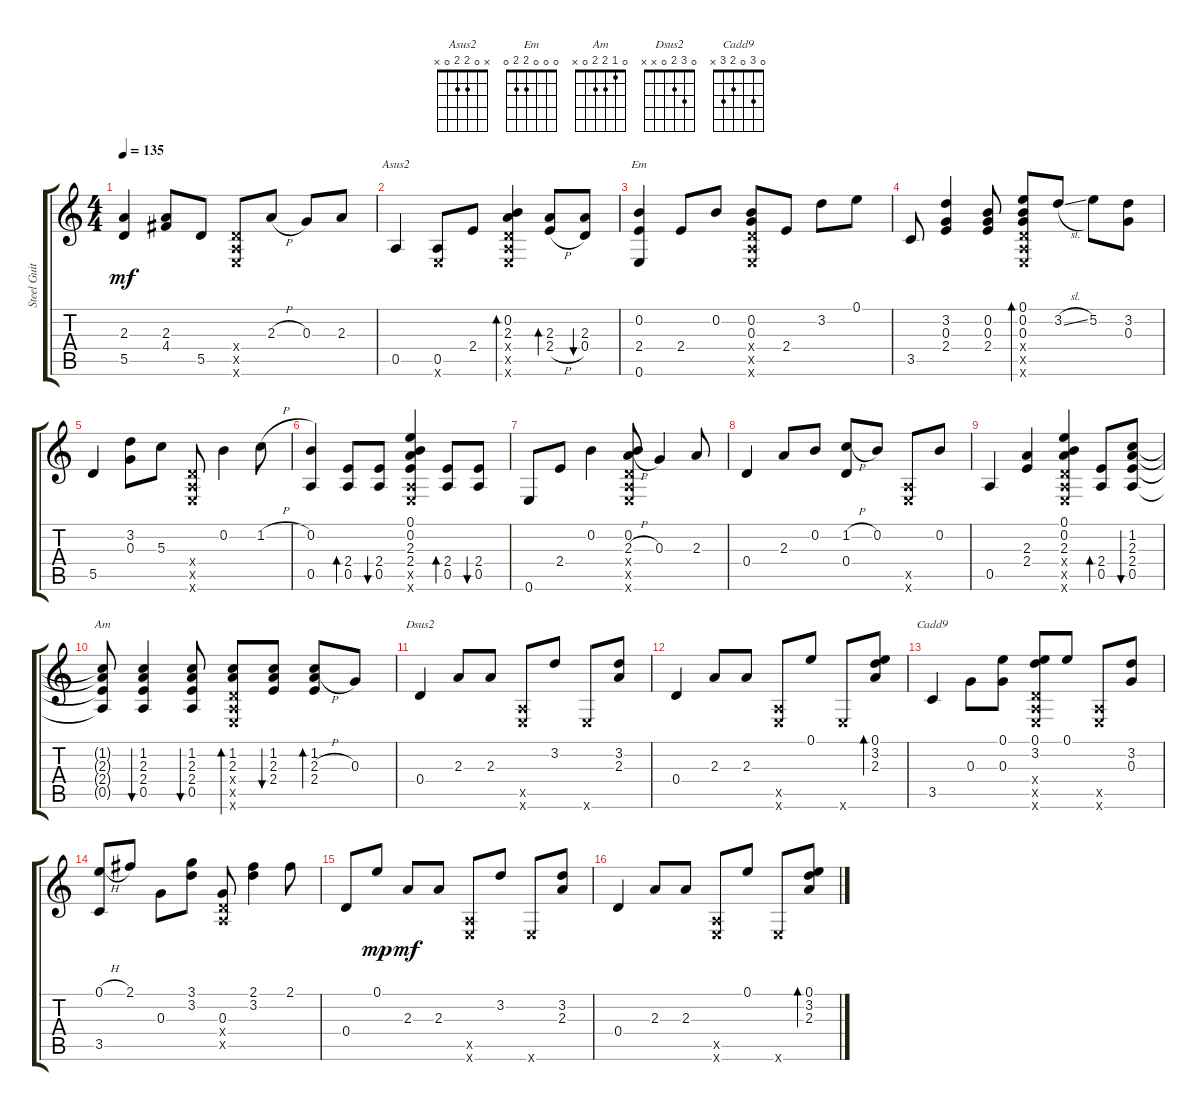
\track ("Steel Guitar" "Steel Guit") {instrument acousticguitarsteel}
\staff {score tabs}
\tuning (E4 B3 G3 D3 A2 E2) {hide}
\chord ("Asus2" x 0 2 2 0 x)
\chord ("Em" 0 0 0 2 2 0)
\chord ("Am" 0 1 2 2 0 x)
\chord ("Dsus2" 0 3 2 0 x x)
\chord ("Cadd9" 0 3 0 2 3 x)
\ts (4 4)
\tempo 135
\clef g2
\ks c
(2.3 5.5).4{dy mf} (2.3 4.4).8 5.5.8 (0.4{x} 0.5{x} 0.6{x}).8 2.3{h}.8 0.3.8 2.3.8 |
0.5.4{ch "Asus2"} (0.5 0.6{x}).8 2.4.8 (0.2 2.3 0.4{x} 0.5{x} 0.6{x}).4{bd 30} (2.3 2.4{h}).8{bd 60} (2.3 0.4).8{bu 60} |
(0.2 2.4 0.6).4{ch "Em"} 2.4.8 0.2.8 (0.2 0.3 0.4{x} 0.5{x} 0.6{x}).8 2.4.8 3.2.8 0.1.8 |
3.5.8 (3.2 0.3 2.4).4 (0.2 0.3 2.4).8 (0.1 0.2 0.3 0.4{x} 0.5{x} 0.6{x}).8{bd 30} 3.2{sl}.8 5.2.8 (3.2 0.3).8 |
5.5.4 (3.2 0.3).8 5.3.8 (0.4{x} 0.5{x} 0.6{x}).8 0.2.4 1.2{h}.8 |
(0.2 0.5).4 (2.4 0.5).8{bd 30} (2.4 0.5).8{bu 30} (0.1 0.2 2.3 2.4 0.5{x} 0.6{x}).4 (2.4 0.5).8{bd 30} (2.4 0.5).8{bu 30} |
0.6.8 2.4.8 0.2.4 (0.2 2.3{h} 0.4{x} 0.5{x} 0.6{x}).8 0.3.4 2.3.8 |
0.4.4 2.3.8 0.2.8 (1.2{h} 0.4).8 0.2.8 (0.5{x} 0.6{x}).8 0.2.8 |
0.5.4 (2.3 2.4).4 (0.1 0.2 2.3 0.4{x} 0.5{x} 0.6{x}).4 (2.4 0.5).8{bd 30} (1.2 2.3 2.4 0.5).8{bu 30} |
(1.2{t} 2.3{t} 2.4{t} 0.5{t}).8{ch "Am"} (1.2 2.3 2.4 0.5).4{bu 30} (1.2 2.3 2.4 0.5).8{bu 30} (1.2 2.3 0.4{x} 0.5{x} 0.6{x}).8{bd 30} (1.2 2.3 2.4).8{bu 30} (1.2 2.3{h} 2.4).8{bd 30} 0.3.8 |
0.4.4{ch "Dsus2"} 2.3.8 2.3.8 (0.5{x} 0.6{x}).8 3.2.8 0.6{x}.8 (3.2 2.3).8 |
0.4.4 2.3.8 2.3.8 (0.5{x} 0.6{x}).8 0.1.8 0.6{x}.8 (0.1 3.2 2.3).8{bd 60} |
3.5.4{ch "Cadd9"} 0.3.8 (0.1 0.3).8 (0.1 3.2 0.4{x} 0.5{x} 0.6{x}).8 0.1.8 (0.5{x} 0.6{x}).8 (3.2 0.3).8 |
(0.1{h} 3.5).8 2.1.8 0.3.8 (3.1 3.2).8 (0.3 0.4{x} 0.5{x}).8 (2.1 3.2).4 2.1.8 |
0.4.8 0.1.8{dy mp} 2.3.8{dy mf} 2.3.8 (0.5{x} 0.6{x}).8 3.2.8 0.6{x}.8 (3.2 2.3).8 |
0.4.4 2.3.8 2.3.8 (0.5{x} 0.6{x}).8 0.1.8 0.6{x}.8 (0.1 3.2 2.3).8{bd 60}
